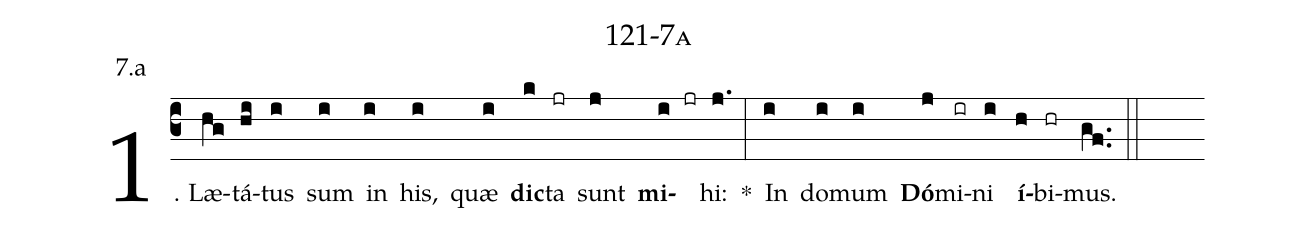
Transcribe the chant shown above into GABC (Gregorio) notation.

name: 121-7a;
annotation: 7.a;
%%
(c3)1. Læ(hg)tá(hi)tus(i) sum(i) in(i) his,(i) quæ(i) <b>dic</b>(k)ta(jr) sunt(j) <b>mi</b>(i jr)hi:(j.) *(:) In(i) do(i)mum(i) <b>Dó</b>(j)mi(ir)ni(i) <b>í</b>(h)bi(hr)mus.(gf..) (::)
